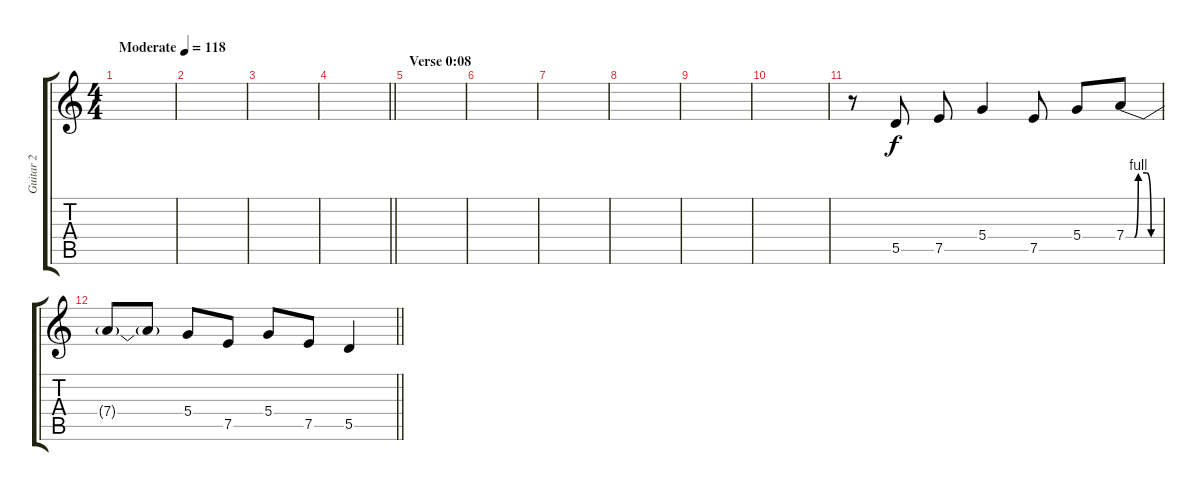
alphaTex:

\track ("Guitar 2" "Guitar 2") {instrument electricguitarjazz}
\staff {score tabs}
\tuning (E4 B3 G3 D3 A2 E2) {hide}
\ts (4 4)
\tempo (118 "Moderate")
\clef g2
\ks c
|
|
|
\barLineRight lightlight
|
\section ("" "Verse 0:08")
|
|
|
|
|
|
r.8 5.5.8 7.5.8 5.4.4 7.5.8 5.4.8 7.4{be (custom 0 0 15 0 22 4 37 4 45 0 60 0)}.8 |
\barLineRight lightlight
7.4{t}.8 7.4{t}.8 5.4.8 7.5.8 5.4.8 7.5.8 5.5.4
